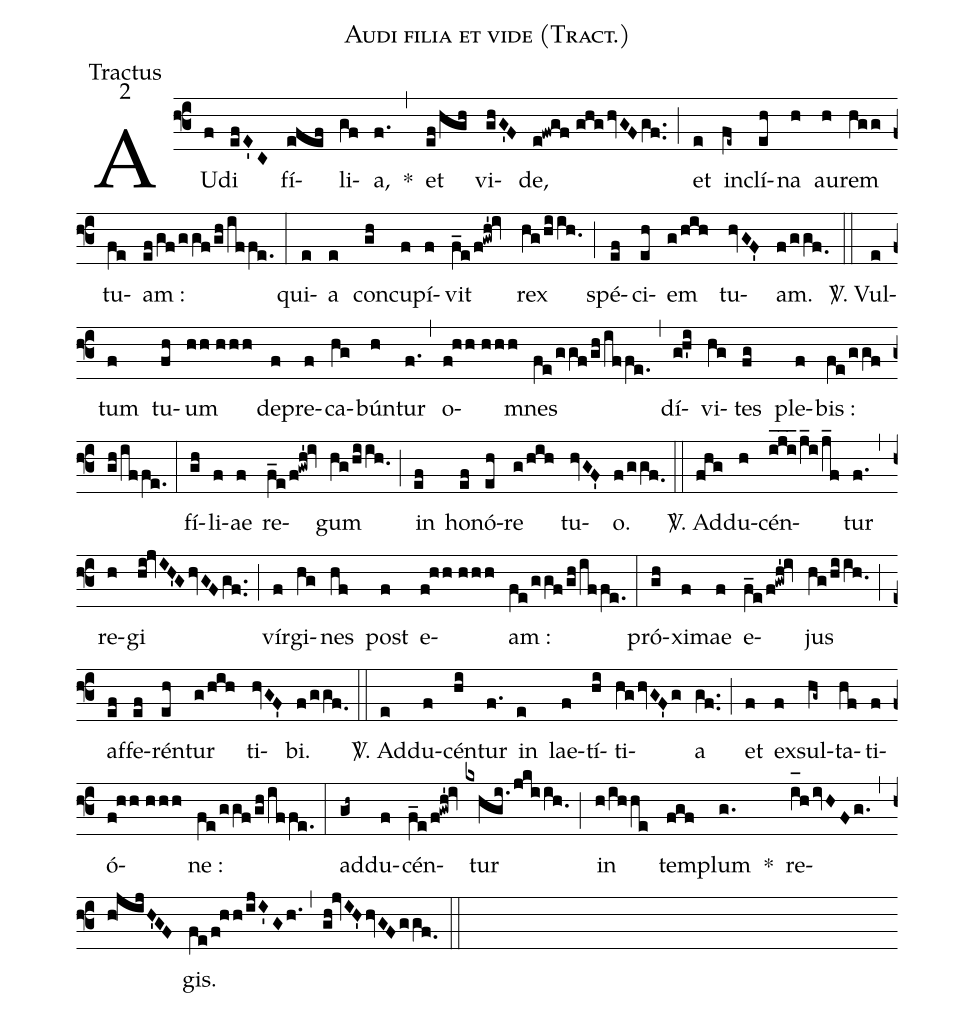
name:Audi filia et vide (Tract.);
office-part:Tractus;
mode:2;
%%
(f3) AU(f)di(efE'C) fí(efef)li(gf)a,(f.) *(,) et(ef/hgh) vi(ghG'F)de,(e!fwgf//ghghvGFgf..) (;) et(e) in(fe~)clí(eh)na(h) au(h)rem(hgg) tu(fe)am :(ef/gf/ggf/gh/iffe.) (:) qui(e)a(e) con(gh)cu(f)pí(f)vit(f_e/f!gwh'!iv) rex(hg/hiih.0) (;) spé(ef)ci(eh)em(g/hih) tu(hvGF')am.(f/ggf.0) (::)
<sp>V/</sp>. Vul(e)tum(f) tu(fh)um(hh//hhh) de(f)pre(f)ca(hg)bún(h)tur(f.) (,) o(f!hh//hhh)mnes(fe/ggf/gh/iffe.) (,) dí(gh'i)vi(hg)tes(fg) ple(f)bis :(fe/ggf/gh/iffe.) (:) fí(gh)li(f)ae(f) re(f_e/f!gwh'!iv)gum(hg/hiih.0) (;) in(ef) ho(ef)nó(eh)re(g/hih) tu(hvGF')o.(f/ggf.0) (::)
<sp>V/</sp>. Ad(fhg)du(h)cén(i_j_i_2/j_i/j_f)tur(f.) (,) re(h)gi(hi!jvIH'GhvGFgf..) (;) vír(f)gi(hg)nes(hf) post(f) e(f!hh//hhh)am :(fe/ggf/gh/iffe.) (:) pró(gh)xi(f)mae(f) e(f_e/f!gwh'!iv)jus(hg/hiih.0) (;) af(ef)fe(ef)rén(eh)tur(g/hih) ti(hvGF')bi.(f/ggf.0) (::)
<sp>V/</sp>. Ad(e)du(f)cén(hi)tur(f.) in(e) lae(f)tí(hi)ti(hghvGF'g)a(gf..) (;) et(f) ex(f)sul(hg~)ta(hf)ti(f)ó(f!hh//hhh)ne :(fe/ggf/gh/iffe.) (:) ad(gh~)du(f)cén(f_e/f!gwh'!iv)tur(kxhgi.jkiih.0) (;) in(h/ihhe) tem(fgf)plum(g.) *() re(i_[oh:h]hivHFg.)(,)(h!jijH'GF)gis.(fe/f!hh/ijI'Gh.) (,) (gh!jvIH'hvGFggf.0) (::)
